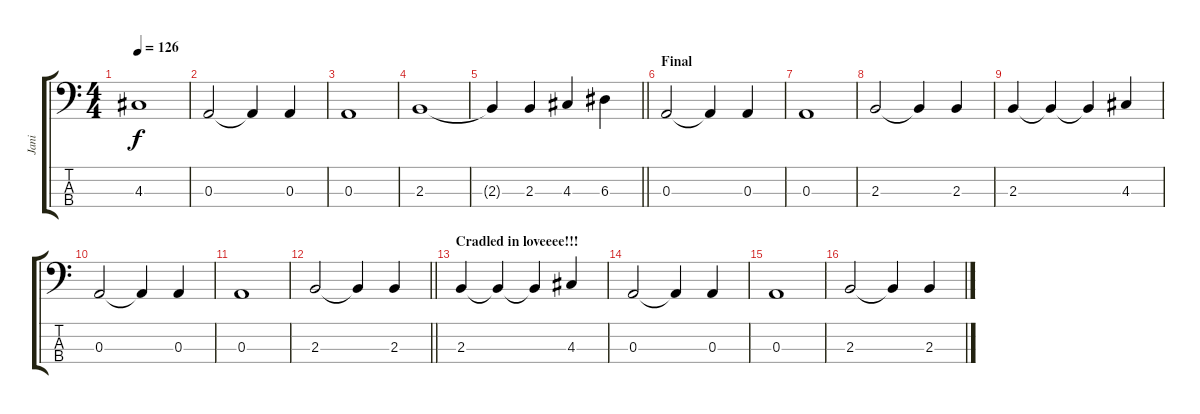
\track ("Jani" "Jani") {instrument acousticbass}
\staff {score tabs}
\tuning (G2 D2 A1 E1) {hide}
\ts (4 4)
\tempo 126
\clef f4
\ks c
4.3.1{dy f} |
0.3.2 0.3{t}.4 0.3.4 |
0.3.1 |
2.3.1 |
\barLineRight lightlight
2.3{t}.4 2.3.4 4.3.4 6.3.4 |
\section ("" "Final")
0.3.2 0.3{t}.4 0.3.4 |
0.3.1 |
2.3.2 2.3{t}.4 2.3.4 |
2.3.4 2.3{t}.4 2.3{t}.4 4.3.4 |
0.3.2 0.3{t}.4 0.3.4 |
0.3.1 |
\barLineRight lightlight
2.3.2 2.3{t}.4 2.3.4 |
\section ("" "Cradled in loveeee!!!")
2.3.4 2.3{t}.4 2.3{t}.4 4.3.4 |
0.3.2 0.3{t}.4 0.3.4 |
0.3.1 |
2.3.2 2.3{t}.4 2.3.4
